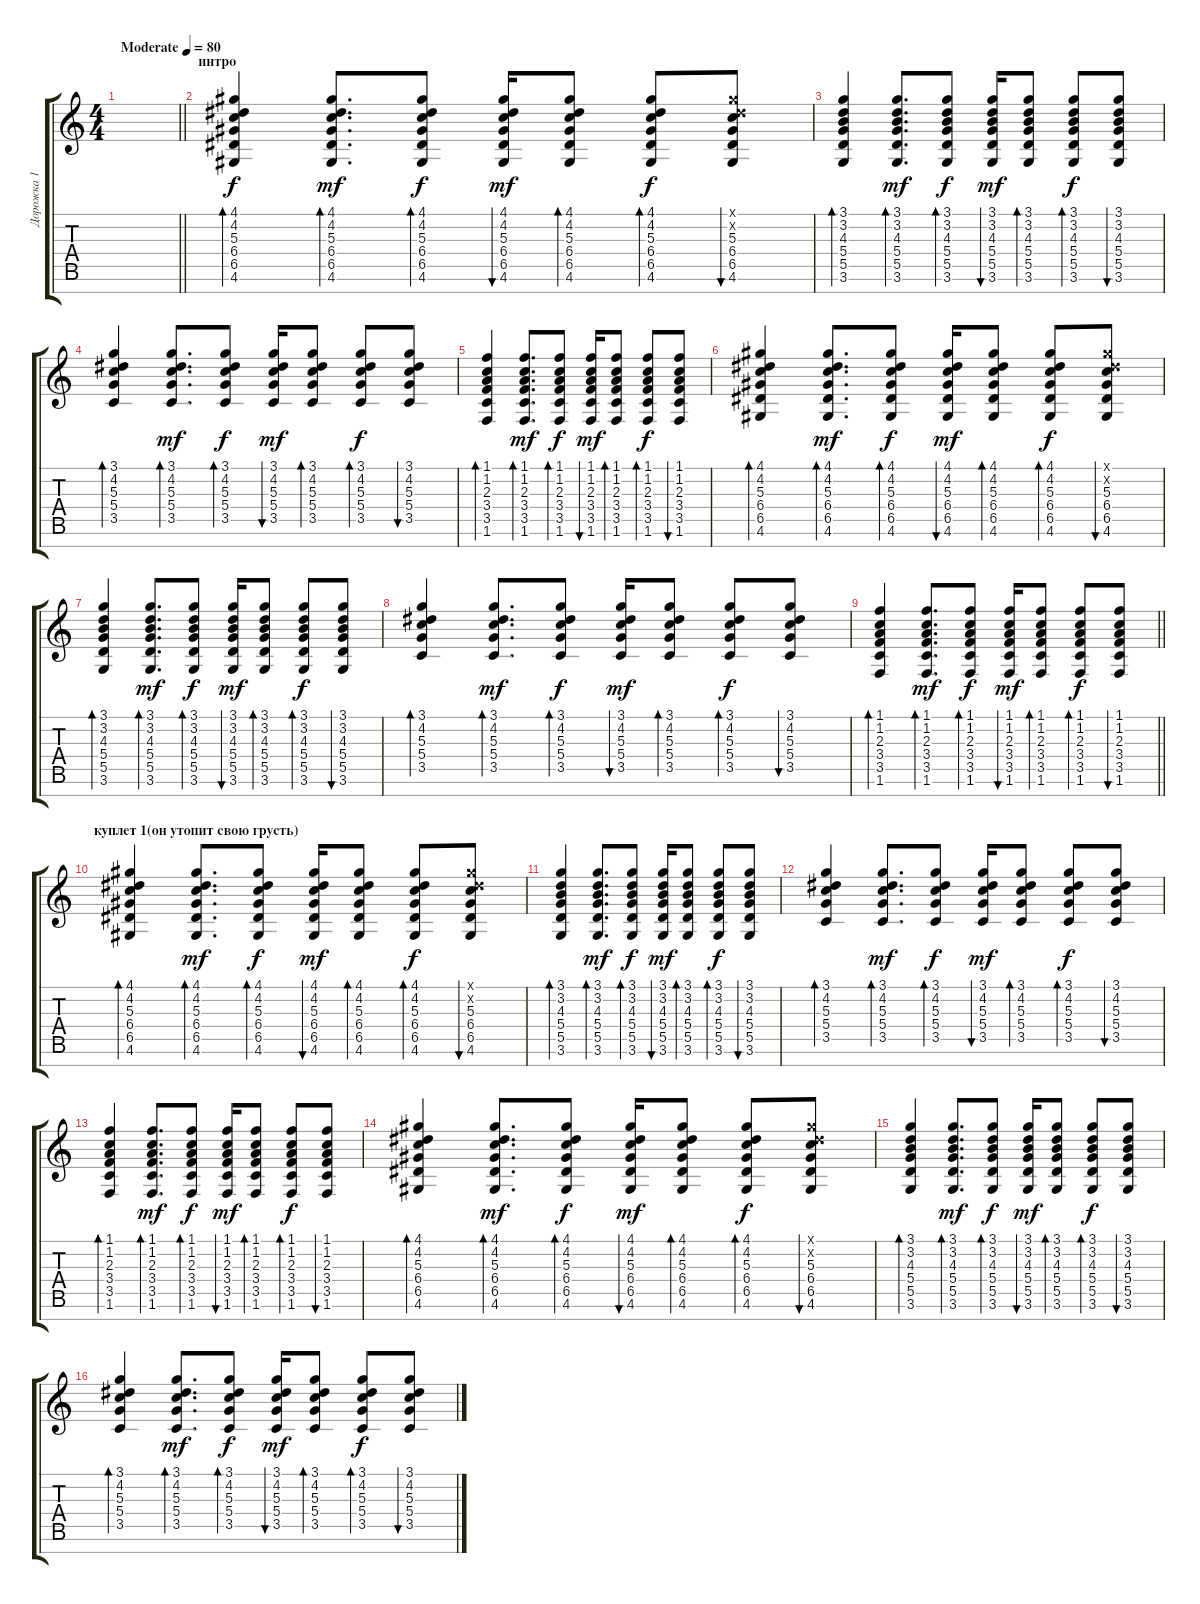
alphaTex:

\track ("Дорожка 1" "Дорожка 1") {instrument acousticguitarsteel}
\staff {score tabs}
\tuning (E4 B3 G3 D3 A2 E2 B1) {hide}
\ts (4 4)
\tempo (80 "Moderate")
\clef g2
\barLineRight lightlight
\ks c
|
\section ("" "интро")
(4.1 4.2 5.3 6.4 6.5 4.6).4{bd 60} (4.1 4.2 5.3 6.4 6.5 4.6).8{d bd 30 dy mf} (4.1 4.2 5.3 6.4 6.5 4.6).8{bd 60 dy f} (4.1 4.2 5.3 6.4 6.5 4.6).16{bu 60 dy mf} (4.1 4.2 5.3 6.4 6.5 4.6).8{bd 60} (4.1 4.2 5.3 6.4 6.5 4.6).8{bd 60 dy f} (4.1{x} 4.2{x} 5.3 6.4 6.5 4.6).8{bu 60} |
(3.1 3.2 4.3 5.4 5.5 3.6).4{bd 60} (3.1 3.2 4.3 5.4 5.5 3.6).8{d bd 30 dy mf} (3.1 3.2 4.3 5.4 5.5 3.6).8{bd 60 dy f} (3.1 3.2 4.3 5.4 5.5 3.6).16{bu 60 dy mf} (3.1 3.2 4.3 5.4 5.5 3.6).8{bd 60} (3.1 3.2 4.3 5.4 5.5 3.6).8{bd 60 dy f} (3.1 3.2 4.3 5.4 5.5 3.6).8{bu 60} |
(3.1 4.2 5.3 5.4 3.5).4{bd 60} (3.1 4.2 5.3 5.4 3.5).8{d bd 30 dy mf} (3.1 4.2 5.3 5.4 3.5).8{bd 60 dy f} (3.1 4.2 5.3 5.4 3.5).16{bu 60 dy mf} (3.1 4.2 5.3 5.4 3.5).8{bd 60} (3.1 4.2 5.3 5.4 3.5).8{bd 60 dy f} (3.1 4.2 5.3 5.4 3.5).8{bu 60} |
(1.1 1.2 2.3 3.4 3.5 1.6).4{bd 60} (1.1 1.2 2.3 3.4 3.5 1.6).8{d bd 30 dy mf} (1.1 1.2 2.3 3.4 3.5 1.6).8{bd 60 dy f} (1.1 1.2 2.3 3.4 3.5 1.6).16{bu 60 dy mf} (1.1 1.2 2.3 3.4 3.5 1.6).8{bd 60} (1.1 1.2 2.3 3.4 3.5 1.6).8{bd 60 dy f} (1.1 1.2 2.3 3.4 3.5 1.6).8{bu 60} |
(4.1 4.2 5.3 6.4 6.5 4.6).4{bd 60} (4.1 4.2 5.3 6.4 6.5 4.6).8{d bd 30 dy mf} (4.1 4.2 5.3 6.4 6.5 4.6).8{bd 60 dy f} (4.1 4.2 5.3 6.4 6.5 4.6).16{bu 60 dy mf} (4.1 4.2 5.3 6.4 6.5 4.6).8{bd 60} (4.1 4.2 5.3 6.4 6.5 4.6).8{bd 60 dy f} (4.1{x} 4.2{x} 5.3 6.4 6.5 4.6).8{bu 60} |
(3.1 3.2 4.3 5.4 5.5 3.6).4{bd 60} (3.1 3.2 4.3 5.4 5.5 3.6).8{d bd 30 dy mf} (3.1 3.2 4.3 5.4 5.5 3.6).8{bd 60 dy f} (3.1 3.2 4.3 5.4 5.5 3.6).16{bu 60 dy mf} (3.1 3.2 4.3 5.4 5.5 3.6).8{bd 60} (3.1 3.2 4.3 5.4 5.5 3.6).8{bd 60 dy f} (3.1 3.2 4.3 5.4 5.5 3.6).8{bu 60} |
(3.1 4.2 5.3 5.4 3.5).4{bd 60} (3.1 4.2 5.3 5.4 3.5).8{d bd 30 dy mf} (3.1 4.2 5.3 5.4 3.5).8{bd 60 dy f} (3.1 4.2 5.3 5.4 3.5).16{bu 60 dy mf} (3.1 4.2 5.3 5.4 3.5).8{bd 60} (3.1 4.2 5.3 5.4 3.5).8{bd 60 dy f} (3.1 4.2 5.3 5.4 3.5).8{bu 60} |
\barLineRight lightlight
(1.1 1.2 2.3 3.4 3.5 1.6).4{bd 60} (1.1 1.2 2.3 3.4 3.5 1.6).8{d bd 30 dy mf} (1.1 1.2 2.3 3.4 3.5 1.6).8{bd 60 dy f} (1.1 1.2 2.3 3.4 3.5 1.6).16{bu 60 dy mf} (1.1 1.2 2.3 3.4 3.5 1.6).8{bd 60} (1.1 1.2 2.3 3.4 3.5 1.6).8{bd 60 dy f} (1.1 1.2 2.3 3.4 3.5 1.6).8{bu 60} |
\section ("" "куплет 1(он утопит свою грусть)")
(4.1 4.2 5.3 6.4 6.5 4.6).4{bd 60} (4.1 4.2 5.3 6.4 6.5 4.6).8{d bd 30 dy mf} (4.1 4.2 5.3 6.4 6.5 4.6).8{bd 60 dy f} (4.1 4.2 5.3 6.4 6.5 4.6).16{bu 60 dy mf} (4.1 4.2 5.3 6.4 6.5 4.6).8{bd 60} (4.1 4.2 5.3 6.4 6.5 4.6).8{bd 60 dy f} (4.1{x} 4.2{x} 5.3 6.4 6.5 4.6).8{bu 60} |
(3.1 3.2 4.3 5.4 5.5 3.6).4{bd 60} (3.1 3.2 4.3 5.4 5.5 3.6).8{d bd 30 dy mf} (3.1 3.2 4.3 5.4 5.5 3.6).8{bd 60 dy f} (3.1 3.2 4.3 5.4 5.5 3.6).16{bu 60 dy mf} (3.1 3.2 4.3 5.4 5.5 3.6).8{bd 60} (3.1 3.2 4.3 5.4 5.5 3.6).8{bd 60 dy f} (3.1 3.2 4.3 5.4 5.5 3.6).8{bu 60} |
(3.1 4.2 5.3 5.4 3.5).4{bd 60} (3.1 4.2 5.3 5.4 3.5).8{d bd 30 dy mf} (3.1 4.2 5.3 5.4 3.5).8{bd 60 dy f} (3.1 4.2 5.3 5.4 3.5).16{bu 60 dy mf} (3.1 4.2 5.3 5.4 3.5).8{bd 60} (3.1 4.2 5.3 5.4 3.5).8{bd 60 dy f} (3.1 4.2 5.3 5.4 3.5).8{bu 60} |
(1.1 1.2 2.3 3.4 3.5 1.6).4{bd 60} (1.1 1.2 2.3 3.4 3.5 1.6).8{d bd 30 dy mf} (1.1 1.2 2.3 3.4 3.5 1.6).8{bd 60 dy f} (1.1 1.2 2.3 3.4 3.5 1.6).16{bu 60 dy mf} (1.1 1.2 2.3 3.4 3.5 1.6).8{bd 60} (1.1 1.2 2.3 3.4 3.5 1.6).8{bd 60 dy f} (1.1 1.2 2.3 3.4 3.5 1.6).8{bu 60} |
(4.1 4.2 5.3 6.4 6.5 4.6).4{bd 60} (4.1 4.2 5.3 6.4 6.5 4.6).8{d bd 30 dy mf} (4.1 4.2 5.3 6.4 6.5 4.6).8{bd 60 dy f} (4.1 4.2 5.3 6.4 6.5 4.6).16{bu 60 dy mf} (4.1 4.2 5.3 6.4 6.5 4.6).8{bd 60} (4.1 4.2 5.3 6.4 6.5 4.6).8{bd 60 dy f} (4.1{x} 4.2{x} 5.3 6.4 6.5 4.6).8{bu 60} |
(3.1 3.2 4.3 5.4 5.5 3.6).4{bd 60} (3.1 3.2 4.3 5.4 5.5 3.6).8{d bd 30 dy mf} (3.1 3.2 4.3 5.4 5.5 3.6).8{bd 60 dy f} (3.1 3.2 4.3 5.4 5.5 3.6).16{bu 60 dy mf} (3.1 3.2 4.3 5.4 5.5 3.6).8{bd 60} (3.1 3.2 4.3 5.4 5.5 3.6).8{bd 60 dy f} (3.1 3.2 4.3 5.4 5.5 3.6).8{bu 60} |
(3.1 4.2 5.3 5.4 3.5).4{bd 60} (3.1 4.2 5.3 5.4 3.5).8{d bd 30 dy mf} (3.1 4.2 5.3 5.4 3.5).8{bd 60 dy f} (3.1 4.2 5.3 5.4 3.5).16{bu 60 dy mf} (3.1 4.2 5.3 5.4 3.5).8{bd 60} (3.1 4.2 5.3 5.4 3.5).8{bd 60 dy f} (3.1 4.2 5.3 5.4 3.5).8{bu 60}
